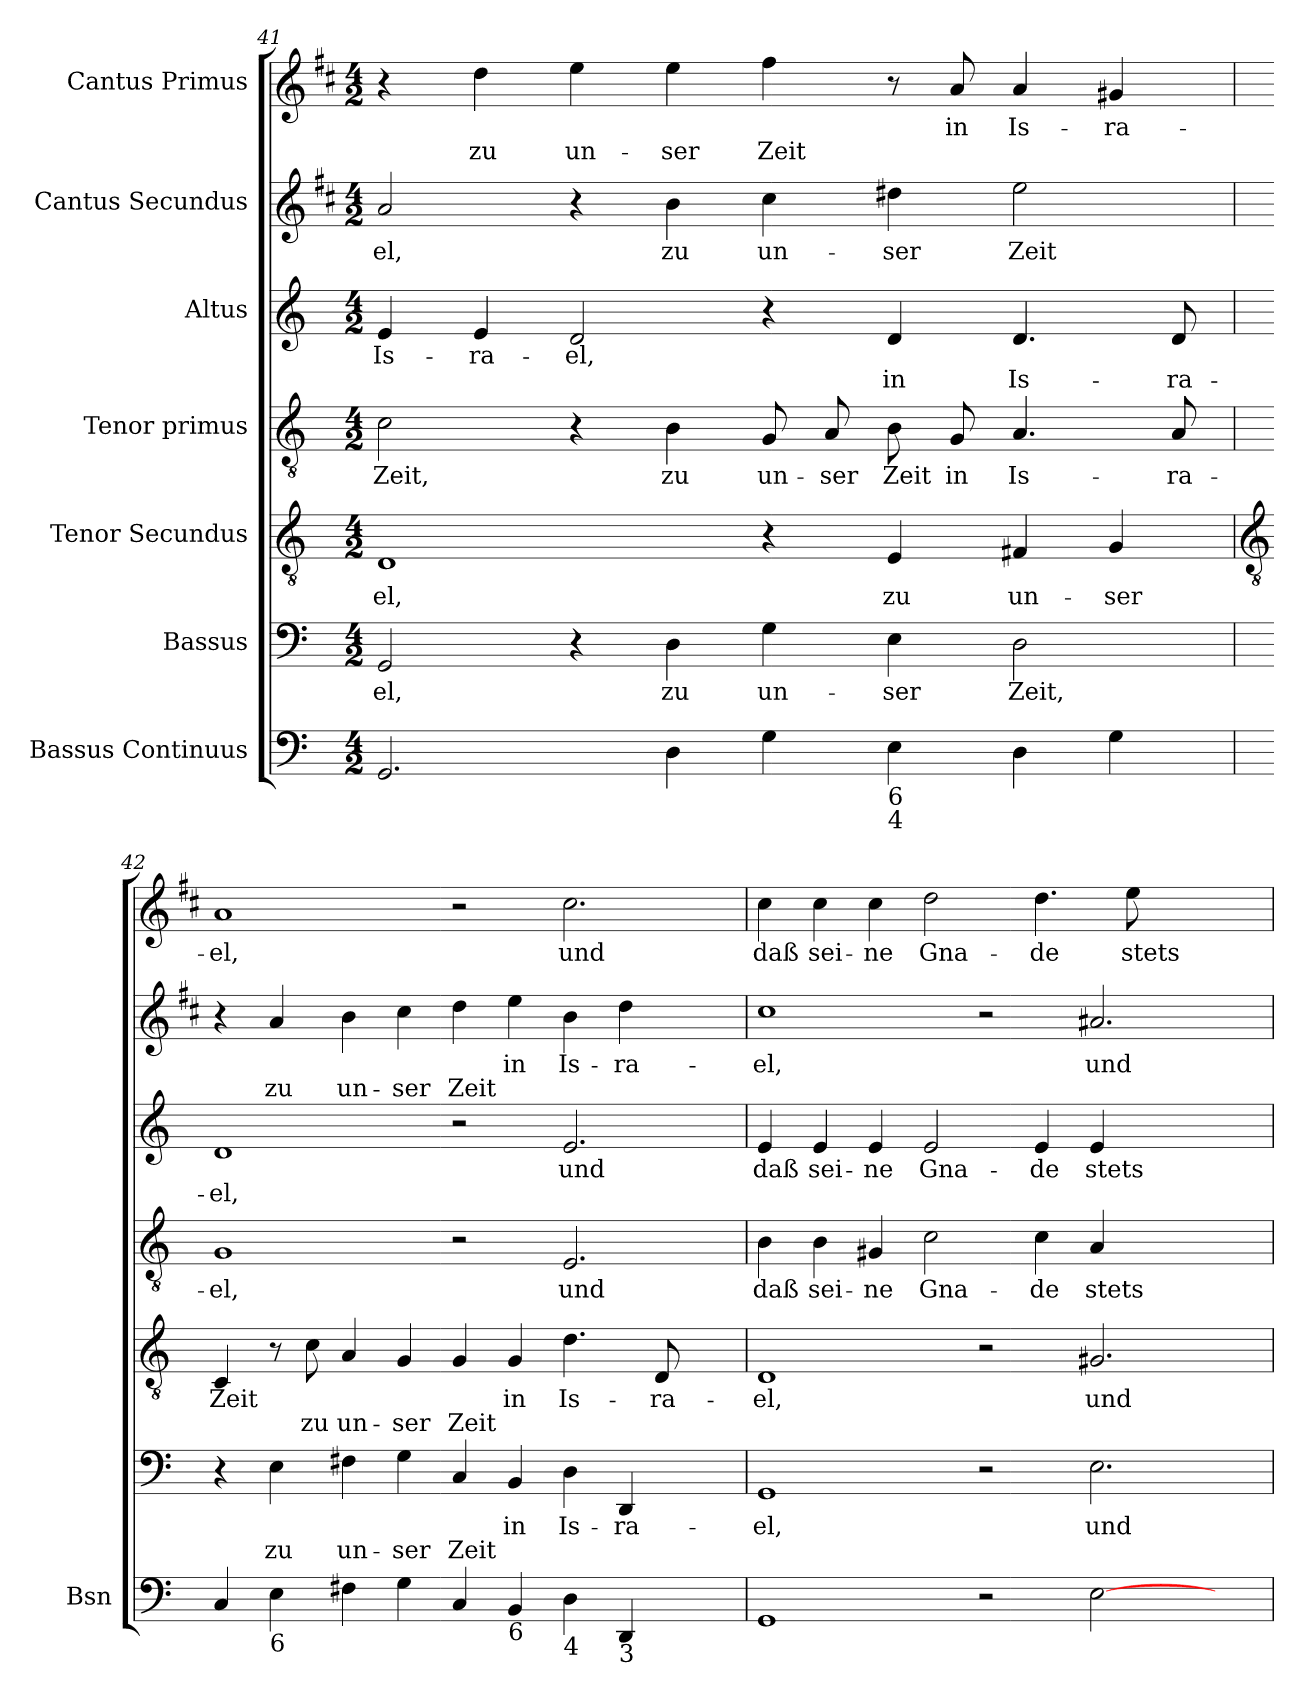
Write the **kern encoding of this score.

**kern	**kern	**text	**text	**kern	**text	**text	**kern	**text	**kern	**text	**text	**kern	**text	**text	**kern	**text	**text
*part7	*part6	*part6	*part6	*part5	*part5	*part5	*part4	*part4	*part3	*part3	*part3	*part2	*part2	*part2	*part1	*part1	*part1
*staff7	*staff6	*staff6	*staff6	*staff5	*staff5	*staff5	*staff4	*staff4	*staff3	*staff3	*staff3	*staff2	*staff2	*staff2	*staff1	*staff1	*staff1
*I"Bassus Continuus	*I"Bassus	*	*	*I"Tenor Secundus	*	*	*I"Tenor primus	*	*I"Altus	*	*	*I"Cantus Secundus	*	*	*I"Cantus Primus	*	*
*I'Bsn	*	*	*	*	*	*	*	*	*	*	*	*	*	*	*	*	*
!!LO:LB:g=z
*clefF4	*clefF4	*	*	*clefGv2	*	*	*clefGv2	*	*clefG2	*	*	*clefG2	*	*	*clefG2	*	*
*	*	*	*	*	*	*	*	*	*	*	*	*ITrd1c2	*	*	*ITrd1c2	*	*
*k[]	*k[]	*	*	*k[]	*	*	*k[]	*	*k[]	*	*	*k[]	*	*	*k[]	*	*
*C:	*C:	*	*	*C:	*	*	*C:	*	*C:	*	*	*C:	*	*	*C:	*	*
*M4/2	*M4/2	*	*	*M4/2	*	*	*M4/2	*	*M4/2	*	*	*M4/2	*	*	*M4/2	*	*
=41	=41	=41	=41	=41	=41	=41	=41	=41	=41	=41	=41	=41	=41	=41	=41	=41	=41
!	!	!LO:LY:b	!	!	!LO:LY:b	!	!	!LO:LY:b	!	!LO:LY:b	!	!	!LO:LY:b	!	!	!	!
2.GG	2GG	-el,	.	1D	-el,	.	2c	Zeit,	4e	Is-	.	2g	-el,	.	4r	.	.
!	!	!	!	!	!	!	!	!	!	!LO:LY:b	!	!	!	!	!	!	!LO:LY:b
.	.	.	.	.	.	.	.	.	4e	-ra-	.	.	.	.	4cc	.	zu
!	!	!	!	!	!	!	!	!	!	!LO:LY:b	!	!	!	!	!	!	!LO:LY:b
.	4r	.	.	.	.	.	4r	.	2d	-el,	.	4r	.	.	4dd	.	un-
!	!	!LO:LY:b	!	!	!	!	!	!LO:LY:b	!	!	!	!	!LO:LY:b	!	!	!	!LO:LY:b
4D	4D	zu	.	.	.	.	4B	zu	.	.	.	4a	zu	.	4dd	.	-ser
!	!	!LO:LY:b	!	!	!	!	!	!LO:LY:b	!	!	!	!	!LO:LY:b	!	!	!	!LO:LY:b
4G	4G	un-	.	4r	.	.	8G	un-	4r	.	.	4b	un-	.	4ee	.	Zeit
!	!	!	!	!	!	!	!	!LO:LY:b	!	!	!	!	!	!	!	!	!
.	.	.	.	.	.	.	8A	-ser	.	.	.	.	.	.	.	.	.
!LO:TX:b:t=6\n4	!	!	!	!	!	!	!	!	!	!	!	!	!	!	!	!	!
!	!	!LO:LY:b	!	!	!LO:LY:b	!	!	!LO:LY:b	!	!	!LO:LY:b	!	!LO:LY:b	!	!	!	!
4E	4E	-ser	.	4E	zu	.	8B	Zeit	4d	.	in	4cc#X	-ser	.	8r	.	.
!	!	!	!	!	!	!	!	!LO:LY:b	!	!	!	!	!	!	!	!LO:LY:b	!
.	.	.	.	.	.	.	8G	in	.	.	.	.	.	.	8g	in	.
!	!	!LO:LY:b	!	!	!LO:LY:b	!	!	!LO:LY:b	!	!	!LO:LY:b	!	!LO:LY:b	!	!	!LO:LY:b	!
4D	2D	Zeit,	.	4F#X	un-	.	4.A	Is-	4.d	.	Is-	2dd	Zeit	.	4g	Is-	.
!	!	!	!	!	!LO:LY:b	!	!	!	!	!	!	!	!	!	!	!LO:LY:b	!
4G	.	.	.	4G	-ser	.	.	.	.	.	.	.	.	.	4f#X	-ra-	.
!	!	!	!	!	!	!	!	!LO:LY:b	!	!	!LO:LY:b	!	!	!	!	!	!
.	.	.	.	.	.	.	8A	-ra-	8d	.	-ra-	.	.	.	.	.	.
!!LO:LB:g=z
=42	=42	=42	=42	=42	=42	=42	=42	=42	=42	=42	=42	=42	=42	=42	=42	=42	=42
*	*	*	*	*clefGv2	*	*	*	*	*	*	*	*	*	*	*	*	*
!	!	!	!	!	!LO:LY:b	!	!	!LO:LY:b	!	!	!LO:LY:b	!	!	!	!	!LO:LY:b	!
4C	4r	.	.	4C	Zeit	.	1G	-el,	1d	.	-el,	4r	.	.	1g	-el,	.
!LO:TX:b:t=6	!	!	!	!	!	!	!	!	!	!	!	!	!	!	!	!	!
!	!	!	!LO:LY:b	!	!	!	!	!	!	!	!	!	!	!LO:LY:b	!	!	!
4E	4E	.	zu	8r	.	.	.	.	.	.	.	4g	.	zu	.	.	.
!	!	!	!	!	!	!LO:LY:b	!	!	!	!	!	!	!	!	!	!	!
.	.	.	.	8c	.	zu	.	.	.	.	.	.	.	.	.	.	.
!	!	!	!LO:LY:b	!	!	!LO:LY:b	!	!	!	!	!	!	!	!LO:LY:b	!	!	!
4F#X	4F#X	.	un-	4A	.	un-	.	.	.	.	.	4a	.	un-	.	.	.
!	!	!	!LO:LY:b	!	!	!LO:LY:b	!	!	!	!	!	!	!	!LO:LY:b	!	!	!
4G	4G	.	-ser	4G	.	-ser	.	.	.	.	.	4b	.	-ser	.	.	.
!	!	!	!LO:LY:b	!	!	!LO:LY:b	!	!	!	!	!	!	!	!LO:LY:b	!	!	!
4C	4C	.	Zeit	4G	.	Zeit	2r	.	2r	.	.	4cc	.	Zeit	2r	.	.
!LO:TX:b:t=6	!	!	!	!	!	!	!	!	!	!	!	!	!	!	!	!	!
!	!	!LO:LY:b	!	!	!LO:LY:b	!	!	!	!	!	!	!	!LO:LY:b	!	!	!	!
4BB	4BB	in	.	4G	in	.	.	.	.	.	.	4dd	in	.	.	.	.
!LO:TX:b:t=4	!	!	!	!	!	!	!	!	!	!	!	!	!	!	!	!	!
!	!	!LO:LY:b	!	!	!LO:LY:b	!	!	!LO:LY:b	!	!LO:LY:b	!	!	!LO:LY:b	!	!	!LO:LY:b	!
4D	4D	Is-	.	4.d	Is-	.	2.E	und	2.e	und	.	4a	Is-	.	2.b	und	.
!LO:TX:b:t=3	!	!	!	!	!	!	!	!	!	!	!	!	!	!	!	!	!
!	!	!LO:LY:b	!	!	!	!	!	!	!	!	!	!	!LO:LY:b	!	!	!	!
4DD	4DD	-ra-	.	.	.	.	.	.	.	.	.	4cc	-ra-	.	.	.	.
!	!	!	!	!	!LO:LY:b	!	!	!	!	!	!	!	!	!	!	!	!
.	.	.	.	8D	-ra-	.	.	.	.	.	.	.	.	.	.	.	.
4ryy	4ryy	.	.	4ryy	.	.	.	.	.	.	.	4ryy	.	.	.	.	.
=43	=43	=43	=43	=43	=43	=43	=43	=43	=43	=43	=43	=43	=43	=43	=43	=43	=43
!	!	!LO:LY:b	!	!	!LO:LY:b	!	!	!LO:LY:b	!	!LO:LY:b	!	!	!LO:LY:b	!	!	!LO:LY:b	!
1GG	1GG	-el,	.	1D	-el,	.	4B	daß	4e	daß	.	1b	-el,	.	4b	daß	.
!	!	!	!	!	!	!	!	!LO:LY:b	!	!LO:LY:b	!	!	!	!	!	!LO:LY:b	!
.	.	.	.	.	.	.	4B	sei-	4e	sei-	.	.	.	.	4b	sei-	.
!	!	!	!	!	!	!	!	!LO:LY:b	!	!LO:LY:b	!	!	!	!	!	!LO:LY:b	!
.	.	.	.	.	.	.	4G#X	-ne	4e	-ne	.	.	.	.	4b	-ne	.
!	!	!	!	!	!	!	!	!LO:LY:b	!	!LO:LY:b	!	!	!	!	!	!LO:LY:b	!
.	.	.	.	.	.	.	2c	Gna-	2e	Gna-	.	.	.	.	2cc	Gna-	.
2r	2r	.	.	2r	.	.	.	.	.	.	.	2r	.	.	.	.	.
!	!	!	!	!	!	!	!	!LO:LY:b	!	!LO:LY:b	!	!	!	!	!	!LO:LY:b	!
.	.	.	.	.	.	.	4c	-de	4e	-de	.	.	.	.	4.cc	-de	.
!	!	!LO:LY:b	!	!	!LO:LY:b	!	!	!LO:LY:b	!	!LO:LY:b	!	!	!LO:LY:b	!	!	!	!
[2E	2.E	und	.	2.G#X	und	.	4A	stets	4e	stets	.	2.g#X	und	.	.	.	.
!	!	!	!	!	!	!	!	!	!	!	!	!	!	!	!	!LO:LY:b	!
.	.	.	.	.	.	.	.	.	.	.	.	.	.	.	8dd	stets	.
.	.	.	.	.	.	.	2ryy	.	2ryy	.	.	.	.	.	2ryy	.	.
4ryy	.	.	.	.	.	.	.	.	.	.	.	.	.	.	.	.	.
=	=	=	=	=	=	=	=	=	=	=	=	=	=	=	=	=	=
*-	*-	*-	*-	*-	*-	*-	*-	*-	*-	*-	*-	*-	*-	*-	*-	*-	*-
